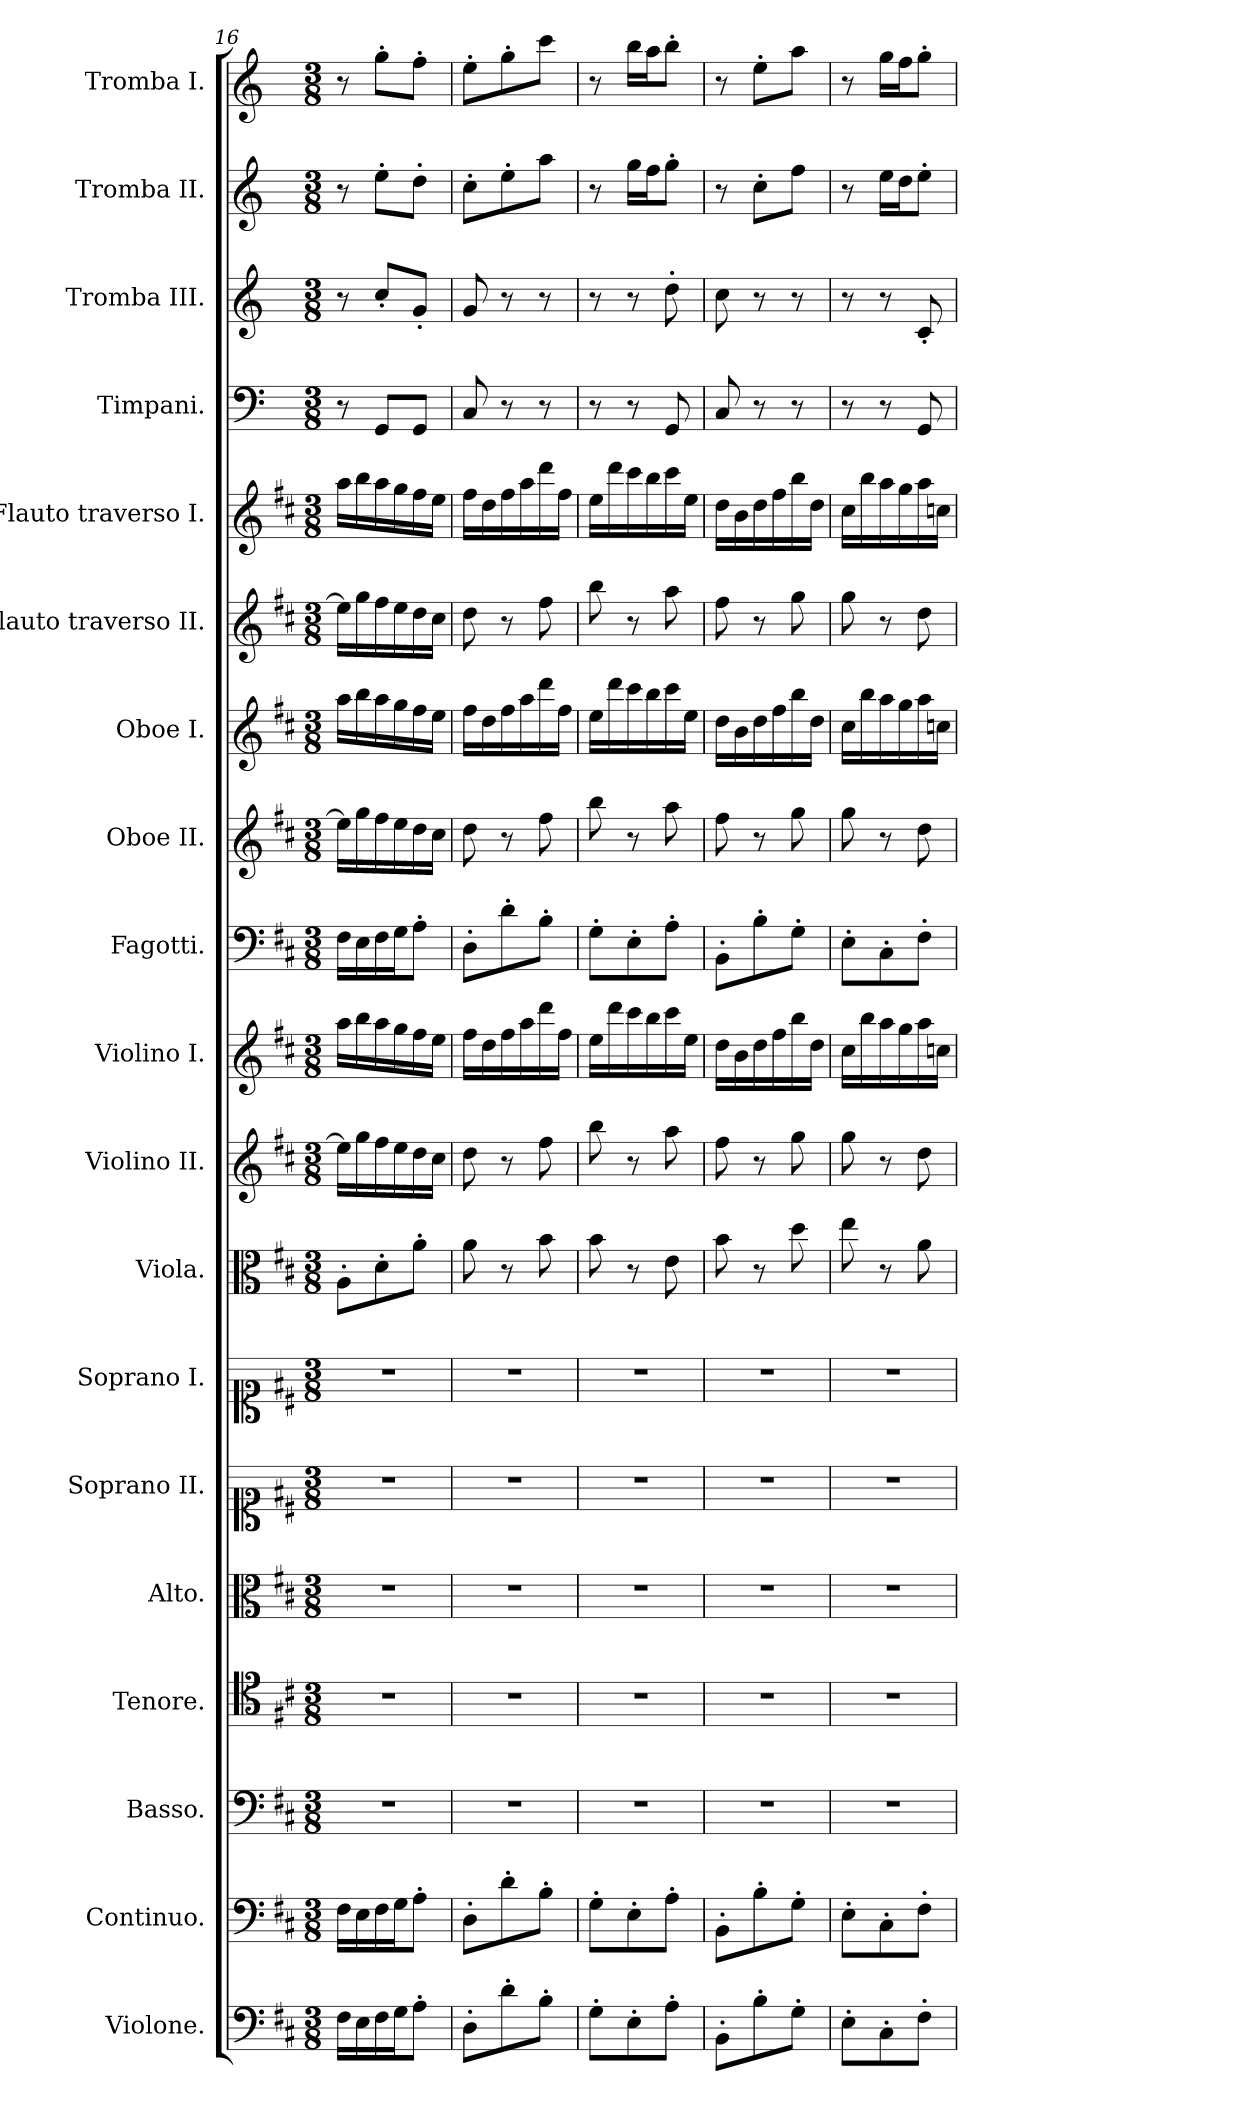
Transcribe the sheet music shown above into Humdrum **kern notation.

**kern	**kern	**kern	**kern	**kern	**kern	**kern	**kern	**kern	**kern	**kern	**kern	**kern	**kern	**kern	**kern	**kern	**kern	**kern
*part19	*part18	*part17	*part16	*part15	*part14	*part13	*part12	*part11	*part10	*part9	*part8	*part7	*part6	*part5	*part4	*part3	*part2	*part1
*staff19	*staff18	*staff17	*staff16	*staff15	*staff14	*staff13	*staff12	*staff11	*staff10	*staff9	*staff8	*staff7	*staff6	*staff5	*staff4	*staff3	*staff2	*staff1
*I"Violone.	*I"Continuo.	*I"Basso.	*I"Tenore.	*I"Alto.	*I"Soprano II.	*I"Soprano I.	*I"Viola.	*I"Violino II.	*I"Violino I.	*I"Fagotti.	*I"Oboe II.	*I"Oboe I.	*I"Flauto traverso II.	*I"Flauto traverso I.	*I"Timpani.	*I"Tromba III.	*I"Tromba II.	*I"Tromba I.
*	*	*	*	*	*	*	*	*	*	*	*I'Ob	*I'Ob	*I'Fl	*I'Fl	*I'Timp	*	*	*
*clefF4	*clefF4	*clefF4	*clefC4	*clefC3	*clefC1	*clefC1	*clefC3	*clefG2	*clefG2	*clefF4	*clefG2	*clefG2	*clefG2	*clefG2	*clefF4	*clefG2	*clefG2	*clefG2
*ITrd7c12	*	*	*	*	*	*	*	*	*	*	*	*	*	*	*ITrd-1c-2	*ITrd-1c-2	*ITrd-1c-2	*ITrd-1c-2
*k[f#c#]	*k[f#c#]	*k[f#c#]	*k[f#c#]	*k[f#c#]	*k[f#c#]	*k[f#c#]	*k[f#c#]	*k[f#c#]	*k[f#c#]	*k[f#c#]	*k[f#c#]	*k[f#c#]	*k[f#c#]	*k[f#c#]	*k[f#c#]	*k[f#c#]	*k[f#c#]	*k[f#c#]
*M3/8	*M3/8	*M3/8	*M3/8	*M3/8	*M3/8	*M3/8	*M3/8	*M3/8	*M3/8	*M3/8	*M3/8	*M3/8	*M3/8	*M3/8	*M3/8	*M3/8	*M3/8	*M3/8
=16	=16	=16	=16	=16	=16	=16	=16	=16	=16	=16	=16	=16	=16	=16	=16	=16	=16	=16
16FF#\LL	16F#\LL	4.r	4.r	4.r	4.r	4.r	8A'\L	16ee\LL]	16aa\LL	16F#\LL	16ee\LL]	16aa\LL	16ee\LL]	16aa\LL	8r	8r	8r	8r
16EE\	16E\	.	.	.	.	.	.	16gg\	16bb\	16E\	16gg\	16bb\	16gg\	16bb\	.	.	.	.
16FF#\	16F#\	.	.	.	.	.	8d'\	16ff#\	16aa\	16F#\	16ff#\	16aa\	16ff#\	16aa\	8AA/L	8dd'/L	8ff#'\L	8aa'\L
16GG\J	16G\J	.	.	.	.	.	.	16ee\	16gg\	16G\J	16ee\	16gg\	16ee\	16gg\	.	.	.	.
8AA'\J	8A'\J	.	.	.	.	.	8a'\J	16dd\	16ff#\	8A'\J	16dd\	16ff#\	16dd\	16ff#\	8AA/J	8a'/J	8ee'\J	8gg'\J
.	.	.	.	.	.	.	.	16cc#\JJ	16ee\JJ	.	16cc#\JJ	16ee\JJ	16cc#\JJ	16ee\JJ	.	.	.	.
!!LO:PB:g=z
=17	=17	=17	=17	=17	=17	=17	=17	=17	=17	=17	=17	=17	=17	=17	=17	=17	=17	=17
8DD'\L	8D'\L	4.r	4.r	4.r	4.r	4.r	8a\	8dd\	16ff#\LL	8D'\L	8dd\	16ff#\LL	8dd\	16ff#\LL	8D/	8a/	8dd'\L	8ff#'\L
.	.	.	.	.	.	.	.	.	16dd\	.	.	16dd\	.	16dd\	.	.	.	.
8D'\	8d'\	.	.	.	.	.	8r	8r	16ff#\	8d'\	8r	16ff#\	8r	16ff#\	8r	8r	8ff#'\	8aa'\
.	.	.	.	.	.	.	.	.	16aa\	.	.	16aa\	.	16aa\	.	.	.	.
8BB'\J	8B'\J	.	.	.	.	.	8b\	8ff#\	16ddd\	8B'\J	8ff#\	16ddd\	8ff#\	16ddd\	8r	8r	8bb\J	8ddd\J
.	.	.	.	.	.	.	.	.	16ff#\JJ	.	.	16ff#\JJ	.	16ff#\JJ	.	.	.	.
=18	=18	=18	=18	=18	=18	=18	=18	=18	=18	=18	=18	=18	=18	=18	=18	=18	=18	=18
8GG'\L	8G'\L	4.r	4.r	4.r	4.r	4.r	8b\	8bb\	16ee\LL	8G'\L	8bb\	16ee\LL	8bb\	16ee\LL	8r	8r	8r	8r
.	.	.	.	.	.	.	.	.	16ddd\	.	.	16ddd\	.	16ddd\	.	.	.	.
8EE'\	8E'\	.	.	.	.	.	8r	8r	16ccc#\	8E'\	8r	16ccc#\	8r	16ccc#\	8r	8r	16aa\LL	16ccc#\LL
.	.	.	.	.	.	.	.	.	16bb\	.	.	16bb\	.	16bb\	.	.	16gg\J	16bb\J
8AA'\J	8A'\J	.	.	.	.	.	8e\	8aa\	16ccc#\	8A'\J	8aa\	16ccc#\	8aa\	16ccc#\	8AA/	8ee'\	8aa'\J	8ccc#'\J
.	.	.	.	.	.	.	.	.	16ee\JJ	.	.	16ee\JJ	.	16ee\JJ	.	.	.	.
=19	=19	=19	=19	=19	=19	=19	=19	=19	=19	=19	=19	=19	=19	=19	=19	=19	=19	=19
8BBB'\L	8BB'\L	4.r	4.r	4.r	4.r	4.r	8b\	8ff#\	16dd\LL	8BB'\L	8ff#\	16dd\LL	8ff#\	16dd\LL	8D/	8dd\	8r	8r
.	.	.	.	.	.	.	.	.	16b\	.	.	16b\	.	16b\	.	.	.	.
8BB'\	8B'\	.	.	.	.	.	8r	8r	16dd\	8B'\	8r	16dd\	8r	16dd\	8r	8r	8dd'\L	8ff#'\L
.	.	.	.	.	.	.	.	.	16ff#\	.	.	16ff#\	.	16ff#\	.	.	.	.
8GG'\J	8G'\J	.	.	.	.	.	8dd\	8gg\	16bb\	8G'\J	8gg\	16bb\	8gg\	16bb\	8r	8r	8gg\J	8bb\J
.	.	.	.	.	.	.	.	.	16dd\JJ	.	.	16dd\JJ	.	16dd\JJ	.	.	.	.
=20	=20	=20	=20	=20	=20	=20	=20	=20	=20	=20	=20	=20	=20	=20	=20	=20	=20	=20
8EE'\L	8E'\L	4.r	4.r	4.r	4.r	4.r	8ee\	8gg\	16cc#\LL	8E'\L	8gg\	16cc#\LL	8gg\	16cc#\LL	8r	8r	8r	8r
.	.	.	.	.	.	.	.	.	16bb\	.	.	16bb\	.	16bb\	.	.	.	.
8CC#'\	8C#'\	.	.	.	.	.	8r	8r	16aa\	8C#'\	8r	16aa\	8r	16aa\	8r	8r	16ff#\LL	16aa\LL
.	.	.	.	.	.	.	.	.	16gg\	.	.	16gg\	.	16gg\	.	.	16ee\J	16gg\J
8FF#'\J	8F#'\J	.	.	.	.	.	8a\	8dd\	16aa\	8F#'\J	8dd\	16aa\	8dd\	16aa\	8AA/	8d'/	8ff#'\J	8aa'\J
.	.	.	.	.	.	.	.	.	16ccn\JJ	.	.	16ccn\JJ	.	16ccn\JJ	.	.	.	.
=	=	=	=	=	=	=	=	=	=	=	=	=	=	=	=	=	=	=
*-	*-	*-	*-	*-	*-	*-	*-	*-	*-	*-	*-	*-	*-	*-	*-	*-	*-	*-
